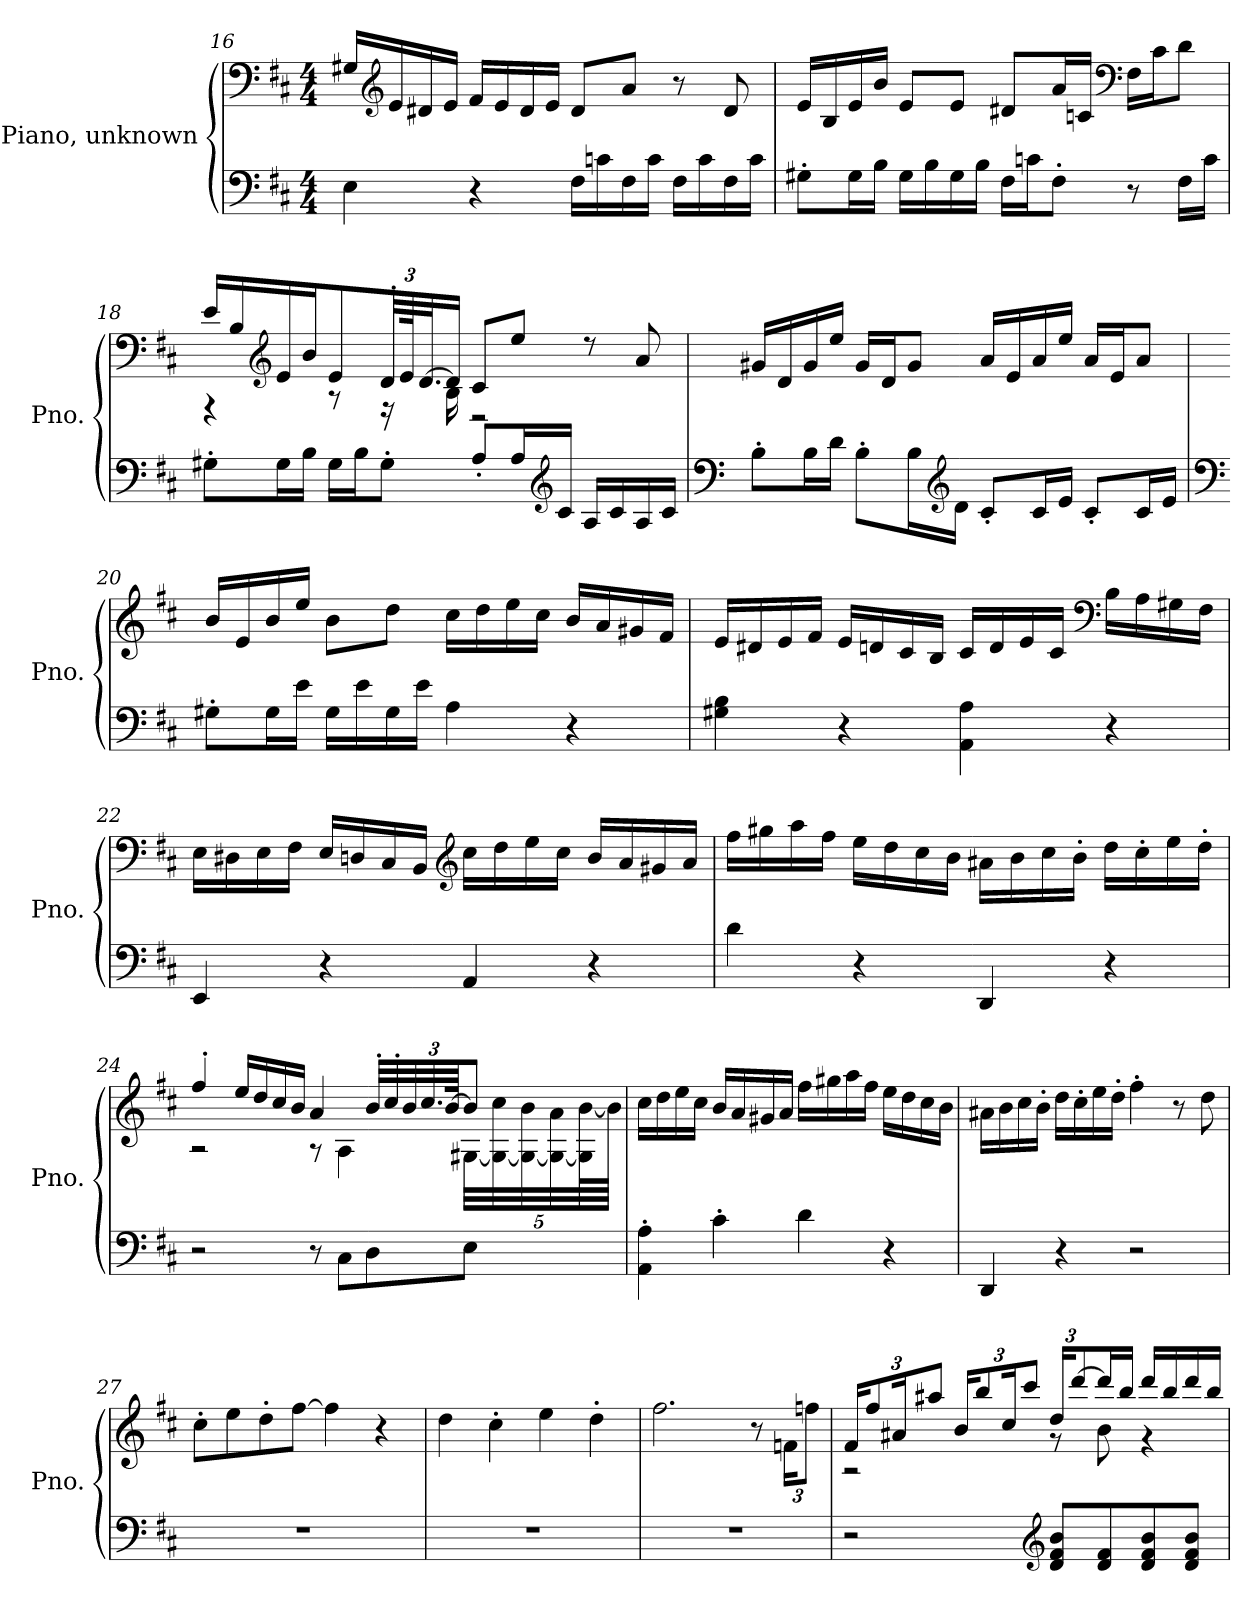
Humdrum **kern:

**kern	**kern
*part1	*part1
*staff2	*staff1
*I"Piano, unknown	*
*I'Pno.	*
*clefF4	*clefF4
*k[f#c#]	*k[f#c#]
*M4/4	*M4/4
=16	=16
4E\	16G#X/LL
*	*clefG2
.	16e/
.	16d#X/
.	16e/JJ
4r	16f#/LL
.	16e/
.	16d#/
.	16e/JJ
16F#\LL	8d#/L
16cn\	.
16F#\	8a/J
16c\JJ	.
16F#\LL	8r
16c\	.
16F#\	8d#/
16c\JJ	.
!!LO:LB:g=z
=17	=17
8G#X'\L	16e/LL
.	16B/
16G#\L	16e/
16B\JJ	16b/JJ
16G#\LL	8e/L
16B\	.
16G#\	8e/J
16B\JJ	.
16F#\LL	8d#X/L
16cn\J	.
8F#'\J	16a/L
.	16cn/JJ
*	*clefF4
8r	16F#\LL
.	16c\J
16F#\LL	8d#\J
16c\JJ	.
=18	=18
*	*^
8G#X'\L	16e/LL	4r
.	16B/	.
*	*clefG2	*
16G#\L	16e/	.
16B\JJ	16b/J	.
16G#\LL	8e/	8r
16B\J	.	.
*	*Xbrackettup	*
8G#'\J	48d'/LL	16r
.	96e/K	.
.	[48.d/J	.
.	16d/JJ]	16B\
8A'/L	8c#/L	2r
16A/L	8ee/J	.
*clefG2	*	*
16c#/JJ	.	.
16A/LL	8r	.
16c#/	.	.
16A/	8a/	.
16c#/JJ	.	.
*	*v	*v
!!LO:LB:g=z
=19	=19
*clefF4	*
8B'\L	16g#X/LL
.	16d/
16B\L	16g#/
16d\JJ	16ee/JJ
8B'\L	16g#/LL
.	16d/J
16B\L	8g#/J
*clefG2	*
16d\JJ	.
8c#'/L	16a/LL
.	16e/
16c#/L	16a/
16e/JJ	16ee/JJ
8c#'/L	16a/LL
.	16e/J
16c#/L	8a/J
16e/JJ	.
=20	=20
*clefF4	*
8G#X'\L	16b/LL
.	16e/
16G#\L	16b/
16e\JJ	16ee/JJ
16G#\LL	8b\L
16e\	.
16G#\	8dd\J
16e\JJ	.
4A\	16cc#\LL
.	16dd\
.	16ee\
.	16cc#\JJ
4r	16b/LL
.	16a/
.	16g#X/
.	16f#/JJ
!!LO:LB:g=z
=21	=21
4G#X\ 4B\	16e/LL
.	16d#X/
.	16e/
.	16f#/JJ
4r	16e/LL
.	16dn/
.	16c#/
.	16B/JJ
4AA\ 4A\	16c#/LL
.	16d/
.	16e/
.	16c#/JJ
*	*clefF4
4r	16B\LL
.	16A\
.	16G#X\
.	16F#\JJ
=22	=22
4EE/	16E\LL
.	16D#X\
.	16E\
.	16F#\JJ
4r	16E/LL
.	16Dn/
.	16C#/
.	16BB/JJ
*	*clefG2
4AA/	16cc#\LL
.	16dd\
.	16ee\
.	16cc#\JJ
4r	16b/LL
.	16a/
.	16g#X/
.	16a/JJ
!!LO:LB:g=z
=23	=23
4d\	16ff#\LL
.	16gg#X\
.	16aa\
.	16ff#\JJ
4r	16ee\LL
.	16dd\
.	16cc#\
.	16b\JJ
4DD/	16a#X\LL
.	16b\
.	16cc#\
.	16b'\JJ
4r	16dd\LL
.	16cc#'\
.	16ee\
.	16dd'\JJ
=24	=24
*	*^
2r	4ff#'/	2r
.	16ee/LL	.
.	16dd/	.
.	16cc#/	.
.	16b/JJ	.
8r	4a/	8r
8C#\L	.	4A\
8D\	32b'/LLL	.
.	32cc#'/	.
.	48b/	.
.	48.cc#/	.
.	[96b/JJK	.
8E\J	8b/J]	[40G#X\LLL
.	.	40G#\_ 40cc#\
.	.	40G#\_ 40b\
.	.	40G#\_ 40a\
.	.	80G#\] [80b\L
.	.	80b\JJJJ]
*	*v	*v
!!LO:PB:g=z
=25	=25
4AA\' 4A\'	16cc#\LL
.	16dd\
.	16ee\
.	16cc#\JJ
4c#'\	16b/LL
.	16a/
.	16g#X/
.	16a/JJ
4d\	16ff#\LL
.	16gg#X\
.	16aa\
.	16ff#\JJ
4r	16ee\LL
.	16dd\
.	16cc#\
.	16b\JJ
=26	=26
4DD/	16a#X\LL
.	16b\
.	16cc#\
.	16b'\JJ
4r	16dd\LL
.	16cc#'\
.	16ee\
.	16dd'\JJ
2r	4ff#'\
.	8r
.	8dd\
=27	=27
1r	8cc#'\L
.	8ee\
.	8dd'\
.	[8ff#\J
.	4ff#\]
.	4r
=28	=28
1r	4dd\
.	4cc#'\
.	4ee\
.	4dd'\
!!LO:LB:g=z
=29	=29
1r	2.ff#\
.	8r
.	24fn\KL
.	12ffn\J
=30	=30
*	*^
2r	24f#/KL	2r
.	12ff#/	.
.	24a#X/K	.
.	12aa#X/J	.
.	24b/KL	.
.	12bb/	.
.	24cc#/K	.
.	12ccc#/J	.
*clefG2	*	*
8d/ 8f#/ 8b/L	24dd/KL	8r
.	[12ddd/	.
8d/ 8f#/	16ddd/L]	8b\
.	16bb/JJ	.
8d/ 8f#/ 8b/	16ddd/LL	4r
.	16bb/	.
8d/ 8f#/ 8b/J	16ddd/	.
.	16bb/JJ	.
*	*v	*v
=	=
*-	*-
